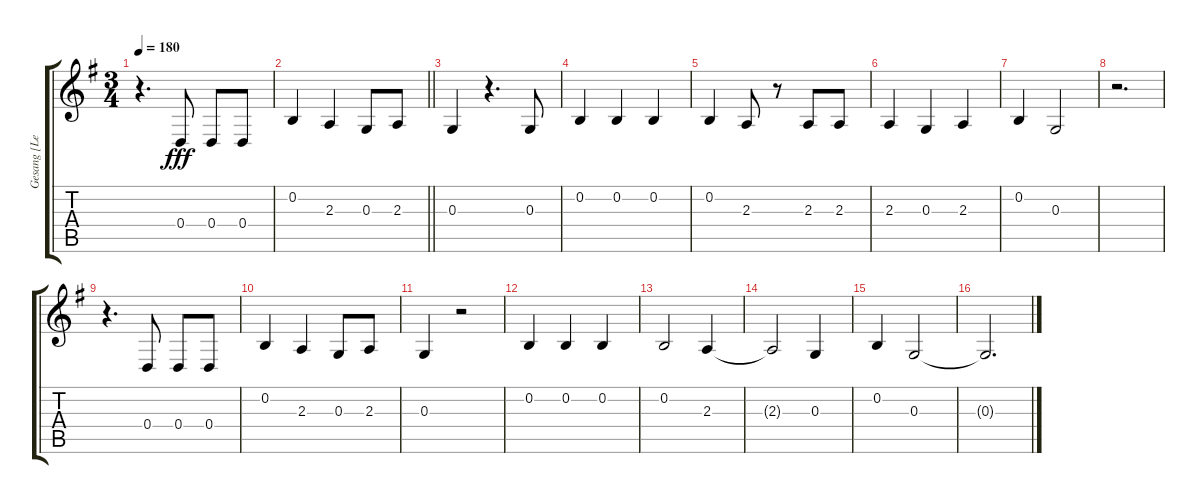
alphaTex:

\track ("Gesang [Lead/Rod]" "Gesang [Le") {instrument bassoon}
\staff {score tabs}
\tuning (E4 B3 G3 D3 A2 E2) {hide}
\ts (3 4)
\tempo 180
\clef g2
\ks eminor
r.4{d dy fff} 0.4.8 0.4.8 0.4.8 |
\barLineRight lightlight
0.2.4 2.3.4 0.3.8 2.3.8 |
0.3.4 r.4{d} 0.3.8 |
0.2.4 0.2.4 0.2.4 |
0.2.4 2.3.8 r.8 2.3.8 2.3.8 |
2.3.4 0.3.4 2.3.4 |
0.2.4 0.3.2 |
r.2{d} |
r.4{d} 0.4.8 0.4.8 0.4.8 |
0.2.4 2.3.4 0.3.8 2.3.8 |
0.3.4 r.2 |
0.2.4 0.2.4 0.2.4 |
0.2.2 2.3.4 |
2.3{t}.2 0.3.4 |
0.2.4 0.3.2 |
0.3{t}.2{d}
